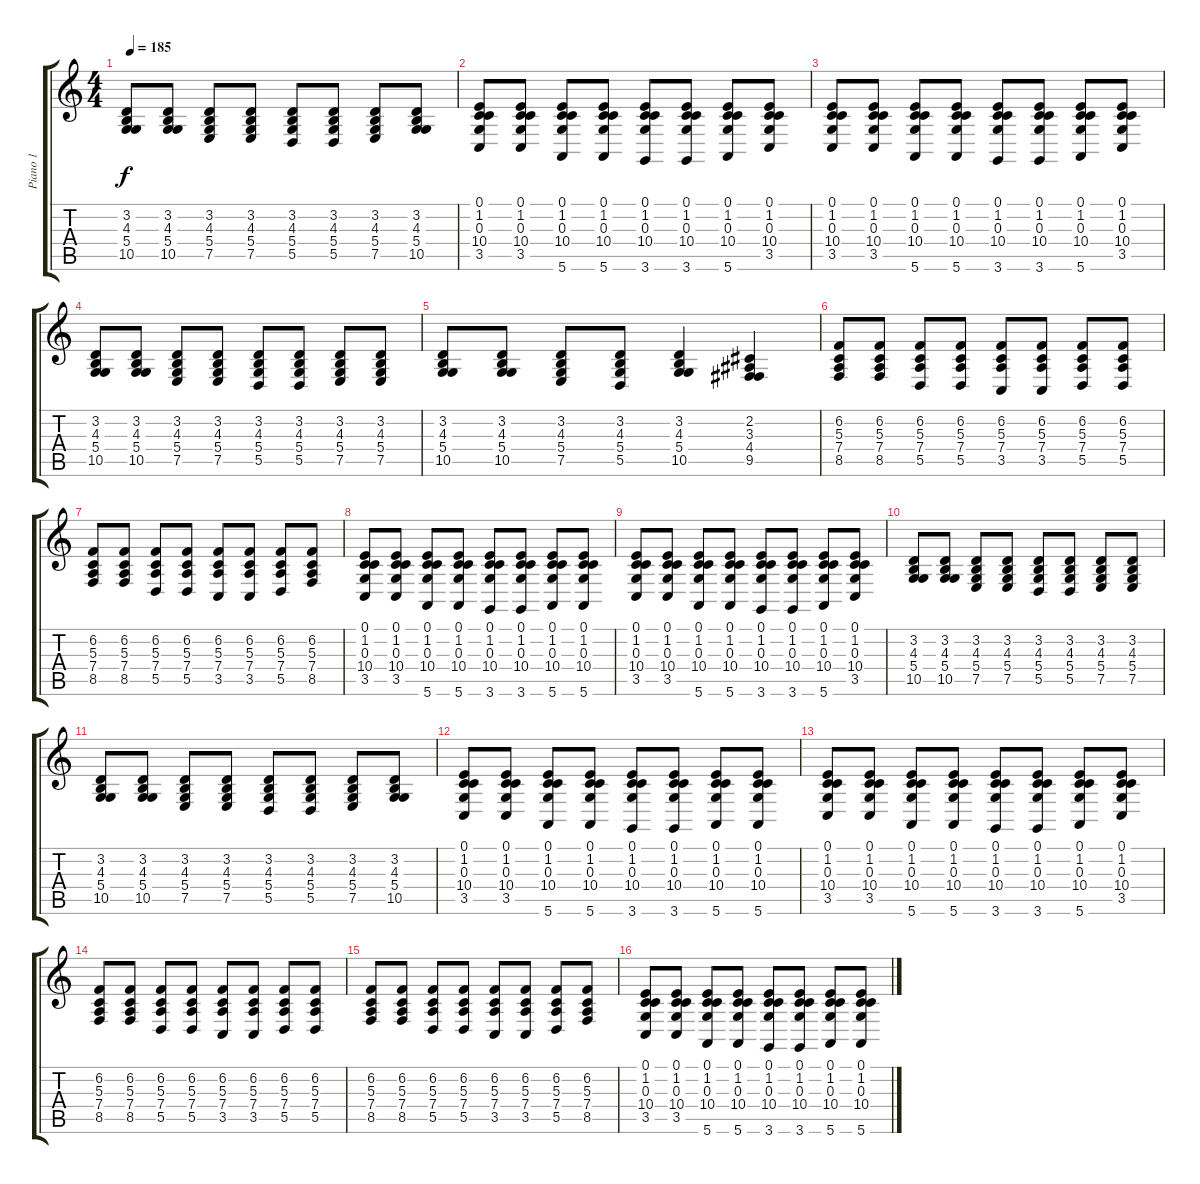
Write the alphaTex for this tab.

\track ("Piano 1" "Piano 1") {instrument brightacousticpiano}
\staff {score tabs}
\tuning (E4 B3 G3 D3 A2 E2) {hide}
\ts (4 4)
\tempo 185
\clef g2
\ks c
(3.2 4.3 5.4 10.5).8{dy f} (3.2 4.3 5.4 10.5).8 (3.2 4.3 5.4 7.5).8 (3.2 4.3 5.4 7.5).8 (3.2 4.3 5.4 5.5).8 (3.2 4.3 5.4 5.5).8 (3.2 4.3 5.4 7.5).8 (3.2 4.3 5.4 10.5).8 |
(0.1 1.2 0.3 10.4 3.5).8 (0.1 1.2 0.3 10.4 3.5).8 (0.1 1.2 0.3 10.4 5.6).8 (0.1 1.2 0.3 10.4 5.6).8 (0.1 1.2 0.3 10.4 3.6).8 (0.1 1.2 0.3 10.4 3.6).8 (0.1 1.2 0.3 10.4 5.6).8 (0.1 1.2 0.3 10.4 3.5).8 |
(0.1 1.2 0.3 10.4 3.5).8 (0.1 1.2 0.3 10.4 3.5).8 (0.1 1.2 0.3 10.4 5.6).8 (0.1 1.2 0.3 10.4 5.6).8 (0.1 1.2 0.3 10.4 3.6).8 (0.1 1.2 0.3 10.4 3.6).8 (0.1 1.2 0.3 10.4 5.6).8 (0.1 1.2 0.3 10.4 3.5).8 |
(3.2 4.3 5.4 10.5).8 (3.2 4.3 5.4 10.5).8 (3.2 4.3 5.4 7.5).8 (3.2 4.3 5.4 7.5).8 (3.2 4.3 5.4 5.5).8 (3.2 4.3 5.4 5.5).8 (3.2 4.3 5.4 7.5).8 (3.2 4.3 5.4 7.5).8 |
(3.2 4.3 5.4 10.5).8 (3.2 4.3 5.4 10.5).8 (3.2 4.3 5.4 7.5).8 (3.2 4.3 5.4 5.5).8 (3.2 4.3 5.4 10.5).4 (2.2 3.3 4.4 9.5).4 |
(6.2 5.3 7.4 8.5).8 (6.2 5.3 7.4 8.5).8 (6.2 5.3 7.4 5.5).8 (6.2 5.3 7.4 5.5).8 (6.2 5.3 7.4 3.5).8 (6.2 5.3 7.4 3.5).8 (6.2 5.3 7.4 5.5).8 (6.2 5.3 7.4 5.5).8 |
(6.2 5.3 7.4 8.5).8 (6.2 5.3 7.4 8.5).8 (6.2 5.3 7.4 5.5).8 (6.2 5.3 7.4 5.5).8 (6.2 5.3 7.4 3.5).8 (6.2 5.3 7.4 3.5).8 (6.2 5.3 7.4 5.5).8 (6.2 5.3 7.4 8.5).8 |
(0.1 1.2 0.3 10.4 3.5).8 (0.1 1.2 0.3 10.4 3.5).8 (0.1 1.2 0.3 10.4 5.6).8 (0.1 1.2 0.3 10.4 5.6).8 (0.1 1.2 0.3 10.4 3.6).8 (0.1 1.2 0.3 10.4 3.6).8 (0.1 1.2 0.3 10.4 5.6).8 (0.1 1.2 0.3 10.4 5.6).8 |
(0.1 1.2 0.3 10.4 3.5).8 (0.1 1.2 0.3 10.4 3.5).8 (0.1 1.2 0.3 10.4 5.6).8 (0.1 1.2 0.3 10.4 5.6).8 (0.1 1.2 0.3 10.4 3.6).8 (0.1 1.2 0.3 10.4 3.6).8 (0.1 1.2 0.3 10.4 5.6).8 (0.1 1.2 0.3 10.4 3.5).8 |
(3.2 4.3 5.4 10.5).8 (3.2 4.3 5.4 10.5).8 (3.2 4.3 5.4 7.5).8 (3.2 4.3 5.4 7.5).8 (3.2 4.3 5.4 5.5).8 (3.2 4.3 5.4 5.5).8 (3.2 4.3 5.4 7.5).8 (3.2 4.3 5.4 7.5).8 |
(3.2 4.3 5.4 10.5).8 (3.2 4.3 5.4 10.5).8 (3.2 4.3 5.4 7.5).8 (3.2 4.3 5.4 7.5).8 (3.2 4.3 5.4 5.5).8 (3.2 4.3 5.4 5.5).8 (3.2 4.3 5.4 7.5).8 (3.2 4.3 5.4 10.5).8 |
(0.1 1.2 0.3 10.4 3.5).8 (0.1 1.2 0.3 10.4 3.5).8 (0.1 1.2 0.3 10.4 5.6).8 (0.1 1.2 0.3 10.4 5.6).8 (0.1 1.2 0.3 10.4 3.6).8 (0.1 1.2 0.3 10.4 3.6).8 (0.1 1.2 0.3 10.4 5.6).8 (0.1 1.2 0.3 10.4 5.6).8 |
(0.1 1.2 0.3 10.4 3.5).8 (0.1 1.2 0.3 10.4 3.5).8 (0.1 1.2 0.3 10.4 5.6).8 (0.1 1.2 0.3 10.4 5.6).8 (0.1 1.2 0.3 10.4 3.6).8 (0.1 1.2 0.3 10.4 3.6).8 (0.1 1.2 0.3 10.4 5.6).8 (0.1 1.2 0.3 10.4 3.5).8 |
(6.2 5.3 7.4 8.5).8 (6.2 5.3 7.4 8.5).8 (6.2 5.3 7.4 5.5).8 (6.2 5.3 7.4 5.5).8 (6.2 5.3 7.4 3.5).8 (6.2 5.3 7.4 3.5).8 (6.2 5.3 7.4 5.5).8 (6.2 5.3 7.4 5.5).8 |
(6.2 5.3 7.4 8.5).8 (6.2 5.3 7.4 8.5).8 (6.2 5.3 7.4 5.5).8 (6.2 5.3 7.4 5.5).8 (6.2 5.3 7.4 3.5).8 (6.2 5.3 7.4 3.5).8 (6.2 5.3 7.4 5.5).8 (6.2 5.3 7.4 8.5).8 |
(0.1 1.2 0.3 10.4 3.5).8 (0.1 1.2 0.3 10.4 3.5).8 (0.1 1.2 0.3 10.4 5.6).8 (0.1 1.2 0.3 10.4 5.6).8 (0.1 1.2 0.3 10.4 3.6).8 (0.1 1.2 0.3 10.4 3.6).8 (0.1 1.2 0.3 10.4 5.6).8 (0.1 1.2 0.3 10.4 5.6).8
